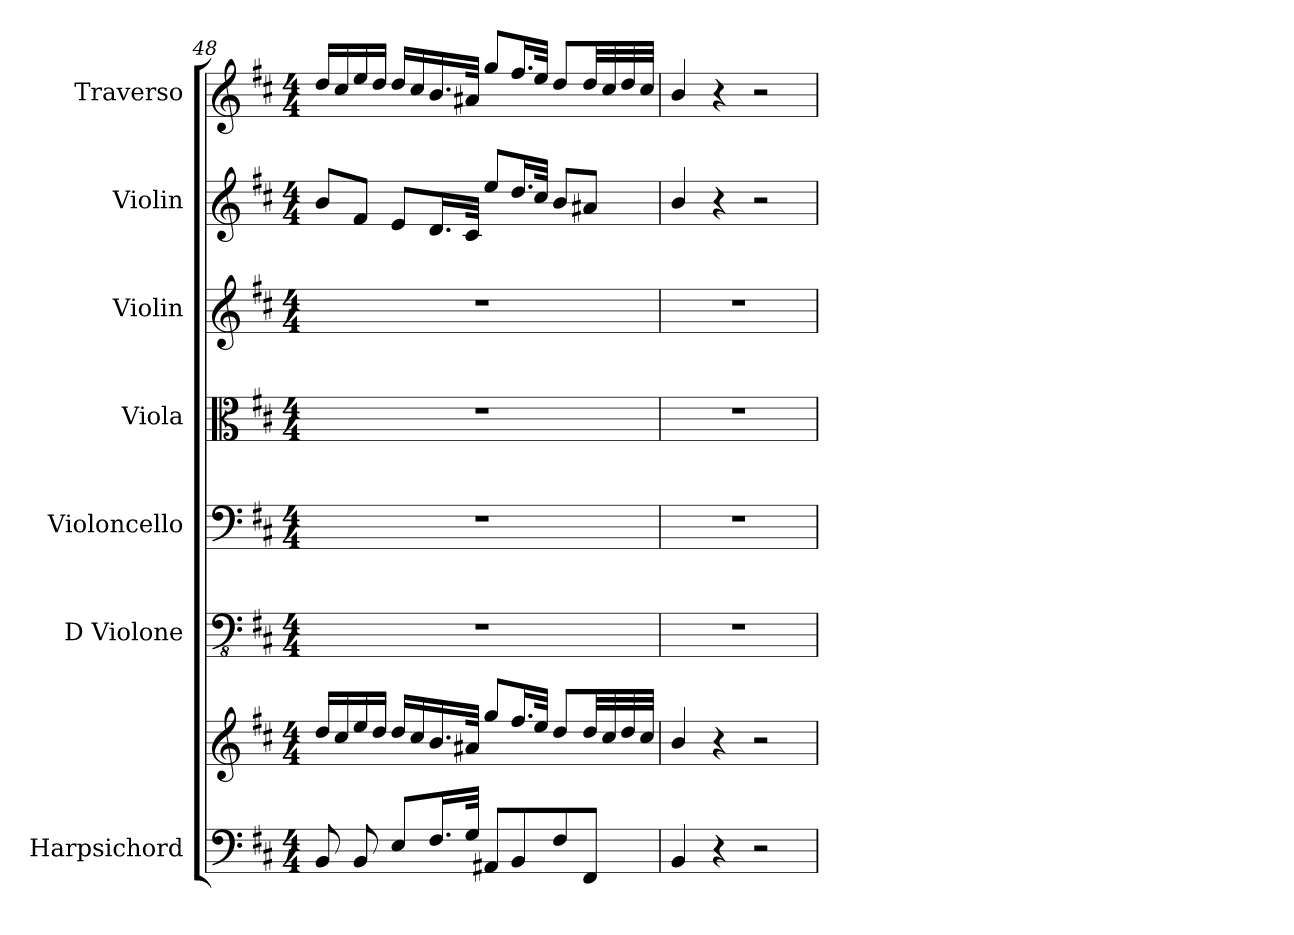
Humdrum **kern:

**kern	**kern	**kern	**kern	**kern	**kern	**kern	**kern
*part7	*part7	*part6	*part5	*part4	*part3	*part2	*part1
*staff8	*staff7	*staff6	*staff5	*staff4	*staff3	*staff2	*staff1
*I"Harpsichord	*	*I"D Violone	*I"Violoncello	*I"Viola	*I"Violin	*I"Violin	*I"Traverso
*I'Hch.	*	*I'D Vne.	*I'Vc.	*I'Vla.	*I'Vln.	*I'Vln.	*I'Trv.
*clefF4	*clefG2	*clefFv4	*clefF4	*clefC3	*clefG2	*clefG2	*clefG2
*	*	*ITrd7c12	*	*	*	*	*
*k[f#c#]	*k[f#c#]	*k[f#c#]	*k[f#c#]	*k[f#c#]	*k[f#c#]	*k[f#c#]	*k[f#c#]
*M4/4	*M4/4	*M4/4	*M4/4	*M4/4	*M4/4	*M4/4	*M4/4
=48	=48	=48	=48	=48	=48	=48	=48
8BB/	16dd/LL	1r	1r	1r	1r	8b/L	16dd/LL
.	16cc#/	.	.	.	.	.	16cc#/
8BB/	16ee/	.	.	.	.	8f#/J	16ee/
.	16dd/JJ	.	.	.	.	.	16dd/JJ
8E/L	16dd/LL	.	.	.	.	8e/L	16dd/LL
.	16cc#/	.	.	.	.	.	16cc#/
16.F#/L	16.b/	.	.	.	.	16.d/L	16.b/
32G/JJk	32a#X/JJk	.	.	.	.	32c#/JJk	32a#X/JJk
8AA#X/L	8gg/L	.	.	.	.	8ee/L	8gg/L
8BB/	16.ff#/L	.	.	.	.	16.dd/L	16.ff#/L
.	32ee/JJk	.	.	.	.	32cc#/JJk	32ee/JJk
8F#/	8dd/L	.	.	.	.	8b/L	8dd/L
8FF#/J	32dd/LL	.	.	.	.	8a#X/J	32dd/LL
.	32cc#/	.	.	.	.	.	32cc#/
.	32dd/	.	.	.	.	.	32dd/
.	32cc#/JJJ	.	.	.	.	.	32cc#/JJJ
=49	=49	=49	=49	=49	=49	=49	=49
4BB/	4b/	1r	1r	1r	1r	4b/	4b/
4r	4r	.	.	.	.	4r	4r
2r	2r	.	.	.	.	2r	2r
=	=	=	=	=	=	=	=
*-	*-	*-	*-	*-	*-	*-	*-
